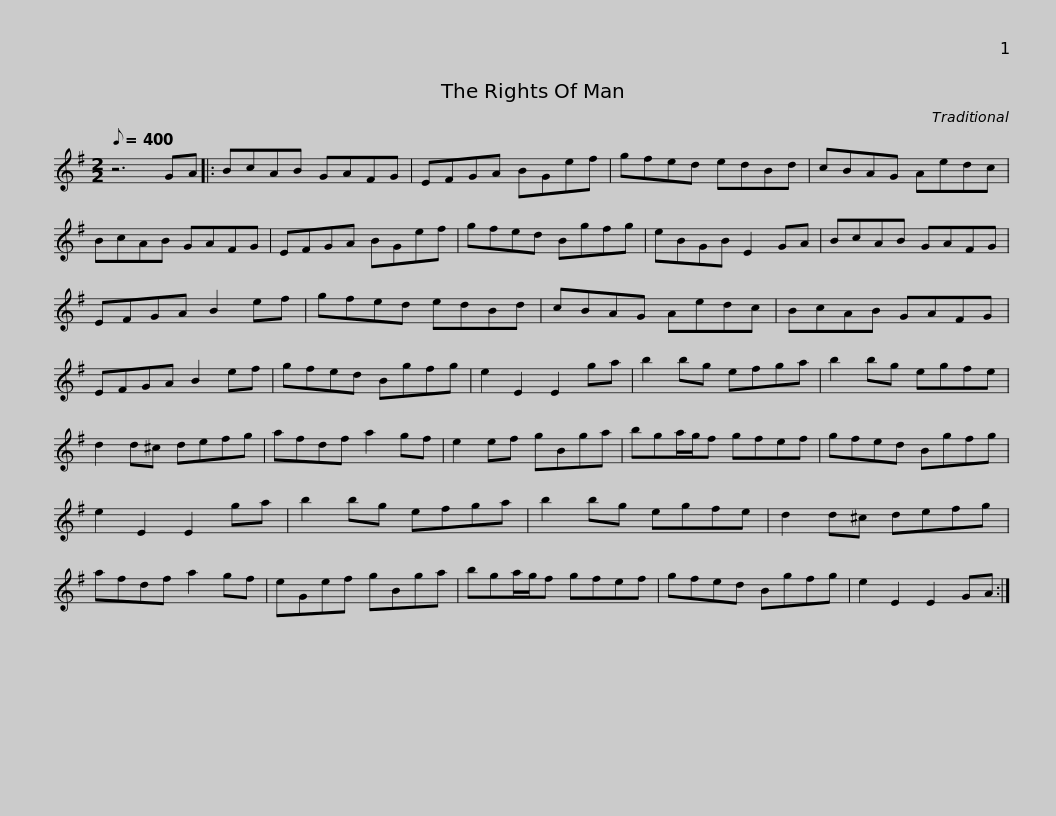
X:1
L:1/8
Q:1/8=400
M:2/2
I:linebreak $
K:Emin
V:1 treble
V:1
 z6 GA |: BcAB GAFG | EFGA BGef | gfed edBd | cBAG Aedc | %5
 BcAB GAFG |$ EFGA BGef | gfed Bgfg | eBGB E2 GA | BcAB GAFG | %10
 EFGA B2 ef | gfed edBd |$ cBAG Aedc | BcAB GAFG | EFGA B2 ef | %15
 gfed Bgfg | e2 E2 E2 ga | b2 bg efga |$ b2 bg egfe | d2 d^c defg | %20
 afdf a2 gf | e2 ef gBga | bga/g/f gfef |$ gfed Bgfg | e2 E2 E2 ga | %25
 b2 bg efga | b2 bg egfe | d2 d^c defg | afdf a2 gf |$ eGef gBga | %30
 bga/g/f gfef | gfed Bgfg | e2 E2 E2 GA :| %33
